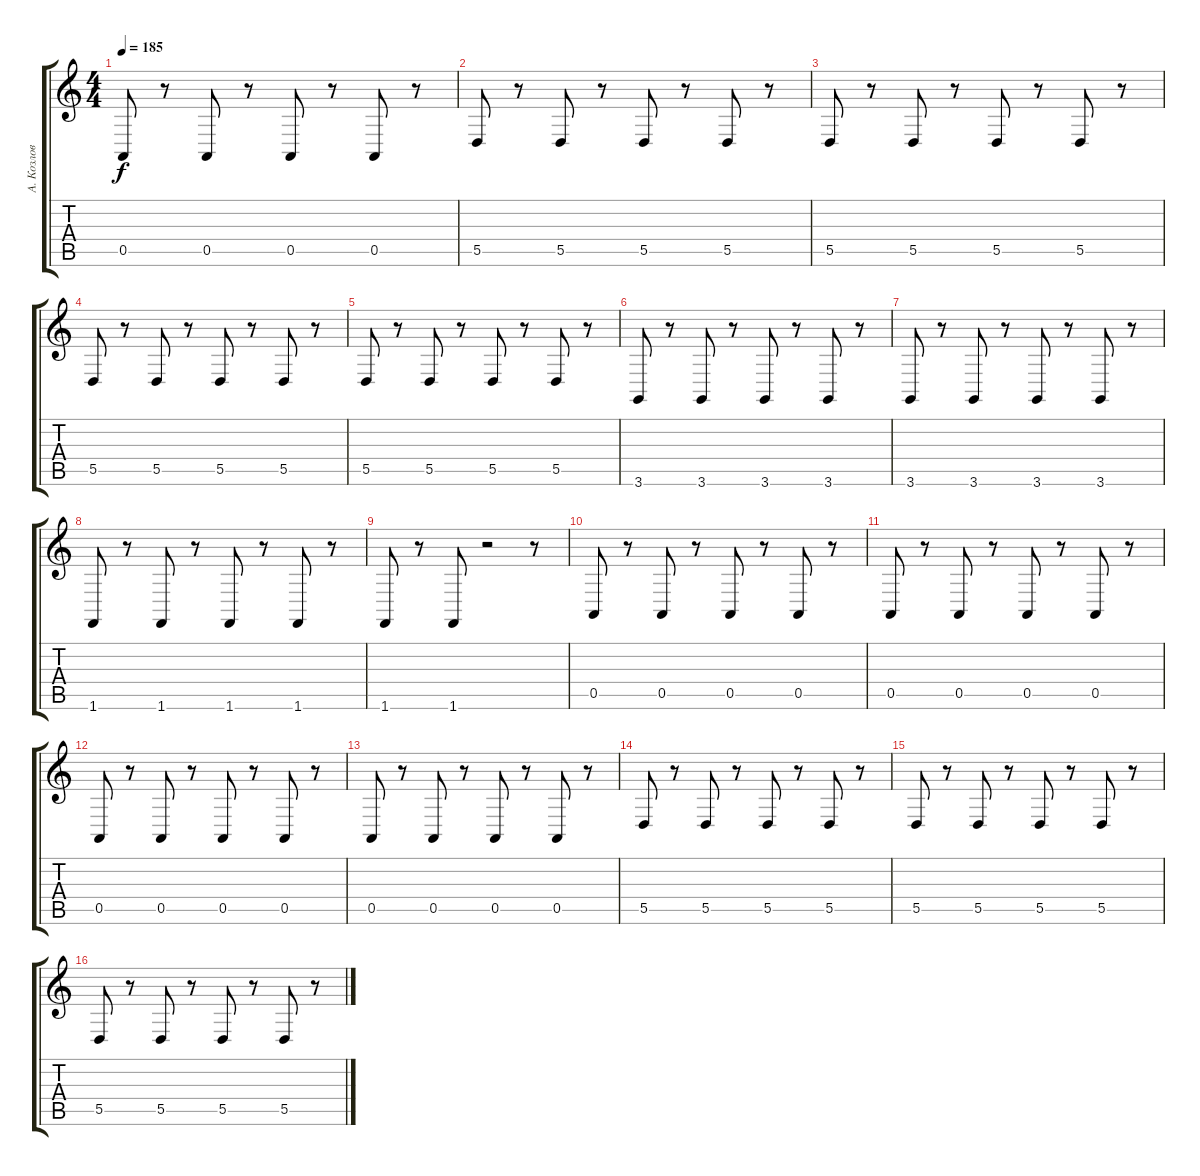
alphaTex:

\track ("А. Козлов" "А. Козлов") {instrument clavinet}
\staff {score tabs}
\tuning (E4 B3 G3 D3 A2 E2) {hide}
\ts (4 4)
\tempo 185
\clef g2
\ks c
0.5.8{dy f} r.8 0.5.8 r.8 0.5.8 r.8 0.5.8 r.8 |
5.5.8 r.8 5.5.8 r.8 5.5.8 r.8 5.5.8 r.8 |
5.5.8 r.8 5.5.8 r.8 5.5.8 r.8 5.5.8 r.8 |
5.5.8 r.8 5.5.8 r.8 5.5.8 r.8 5.5.8 r.8 |
5.5.8 r.8 5.5.8 r.8 5.5.8 r.8 5.5.8 r.8 |
3.6.8 r.8 3.6.8 r.8 3.6.8 r.8 3.6.8 r.8 |
3.6.8 r.8 3.6.8 r.8 3.6.8 r.8 3.6.8 r.8 |
1.6.8 r.8 1.6.8 r.8 1.6.8 r.8 1.6.8 r.8 |
1.6.8 r.8 1.6.8 r.2 r.8 |
0.5.8 r.8 0.5.8 r.8 0.5.8 r.8 0.5.8 r.8 |
0.5.8 r.8 0.5.8 r.8 0.5.8 r.8 0.5.8 r.8 |
0.5.8 r.8 0.5.8 r.8 0.5.8 r.8 0.5.8 r.8 |
0.5.8 r.8 0.5.8 r.8 0.5.8 r.8 0.5.8 r.8 |
5.5.8 r.8 5.5.8 r.8 5.5.8 r.8 5.5.8 r.8 |
5.5.8 r.8 5.5.8 r.8 5.5.8 r.8 5.5.8 r.8 |
5.5.8 r.8 5.5.8 r.8 5.5.8 r.8 5.5.8 r.8
